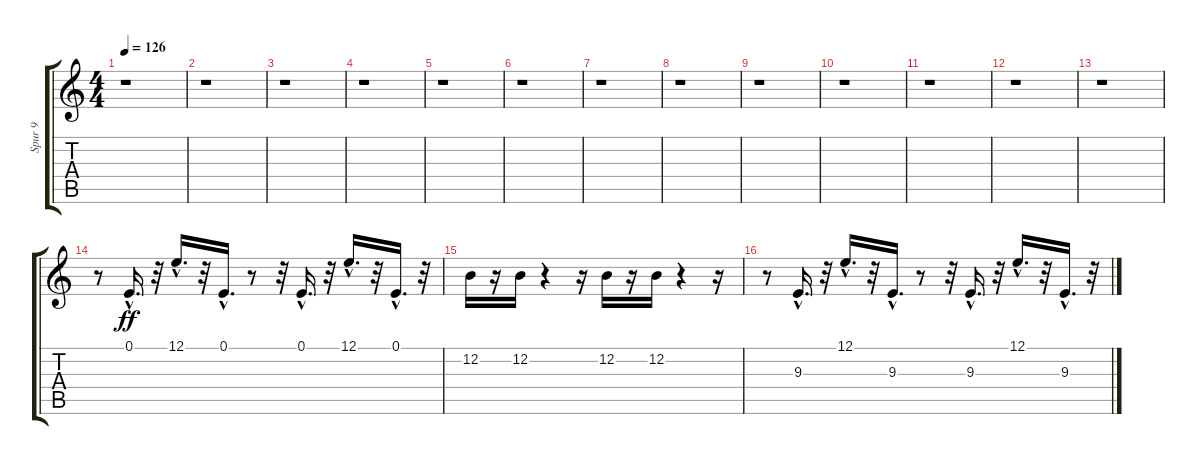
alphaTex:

\track ("Spur 9" "Spur 9") {instrument lead2sawtooth}
\staff {score tabs}
\tuning (E4 B3 G3 D3 A2 E2) {hide}
\ts (4 4)
\tempo 126
\clef g2
\ks c
r.1{dy ff} |
r.1 |
r.1 |
r.1 |
r.1 |
r.1 |
r.1 |
r.1 |
r.1 |
r.1 |
r.1 |
r.1 |
r.1 |
r.8 0.1{hac}.16{d} r.32 12.1{hac}.16{d} r.32 0.1{hac}.16{d} r.8 r.32 0.1{hac}.16{d} r.32 12.1{hac}.16{d} r.32 0.1{hac}.16{d} r.32 |
12.2.16 r.16 12.2.16 r.4 r.16 12.2.16 r.16 12.2.16 r.4 r.16 |
r.8 9.3{hac}.16{d} r.32 12.1{hac}.16{d} r.32 9.3{hac}.16{d} r.8 r.32 9.3{hac}.16{d} r.32 12.1{hac}.16{d} r.32 9.3{hac}.16{d} r.32
